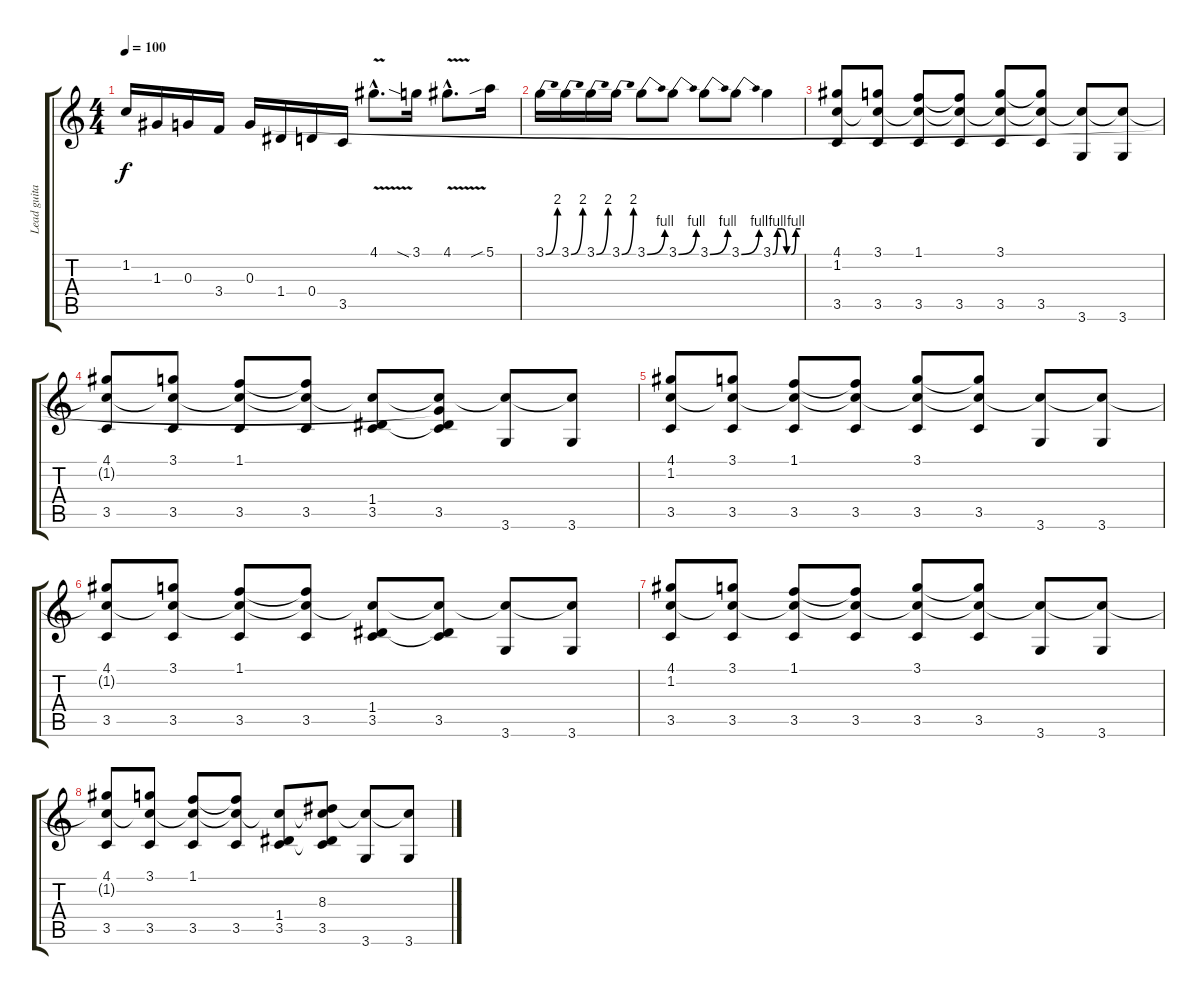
\track ("Lead guitar" "Lead guita") {instrument distortionguitar}
\staff {score tabs}
\tuning (E4 B3 G3 D3 A2 E2) {hide}
\ts (4 4)
\tempo 100
\clef g2
\ks c
1.2.16{dy f} 1.3.16 0.3.16 3.4.16 0.3.16 1.4.16 0.4.16 3.5.16 4.1{v hac}.8{d} 3.1{sia}.16 4.1{v hac}.8{d} 5.1{sib}.16 |
3.1{be (bend 0 0 60 8)}.16 3.1{be (bend 0 0 60 8)}.16 3.1{be (bend 0 0 60 8)}.16 3.1{be (bend 0 0 60 8)}.16 3.1{be (bend 0 0 60 4)}.8 3.1{be (bend 0 0 60 4)}.8 3.1{be (bend 0 0 60 4)}.8 3.1{be (bend 0 0 60 4)}.8 3.1{be (custom 0 0 10 4 20 4 30 0 40 0 50 4 60 4)}.4 |
(4.1 1.2 3.5).8 (3.1 1.2{t} 3.5).8 (1.1 1.2{t} 3.5).8 (1.1{t} 1.2{t} 3.5).8 (3.1 1.2{t} 3.5).8 (3.1{t} 1.2{t} 3.5).8 (1.2{t} 3.6).8 (1.2{t} 3.6).8 |
(4.1 1.2{t} 3.5).8 (3.1 1.2{t} 3.5).8 (1.1 1.2{t} 3.5).8 (1.1{t} 1.2{t} 3.5).8 (1.2{t} 1.4 3.5).8 (1.2{t} 0.3{t} 1.4{t} 3.5).8 (1.2{t} 3.6).8 (1.2{t} 3.6).8 |
(4.1 1.2 3.5).8 (3.1 1.2{t} 3.5).8 (1.1 1.2{t} 3.5).8 (1.1{t} 1.2{t} 3.5).8 (3.1 1.2{t} 3.5).8 (3.1{t} 1.2{t} 3.5).8 (1.2{t} 3.6).8 (1.2{t} 3.6).8 |
(4.1 1.2{t} 3.5).8 (3.1 1.2{t} 3.5).8 (1.1 1.2{t} 3.5).8 (1.1{t} 1.2{t} 3.5).8 (1.2{t} 1.4 3.5).8 (1.2{t} 1.4{t} 3.5).8 (1.2{t} 3.6).8 (1.2{t} 3.6).8 |
(4.1 1.2 3.5).8 (3.1 1.2{t} 3.5).8 (1.1 1.2{t} 3.5).8 (1.1{t} 1.2{t} 3.5).8 (3.1 1.2{t} 3.5).8 (3.1{t} 1.2{t} 3.5).8 (1.2{t} 3.6).8 (1.2{t} 3.6).8 |
(4.1 1.2{t} 3.5).8 (3.1 1.2{t} 3.5).8 (1.1 1.2{t} 3.5).8 (1.1{t} 1.2{t} 3.5).8 (1.2{t} 1.4 3.5).8 (1.2{t} 8.3 1.4{t} 3.5).8 (1.2{t} 3.6).8 (1.2{t} 3.6).8
